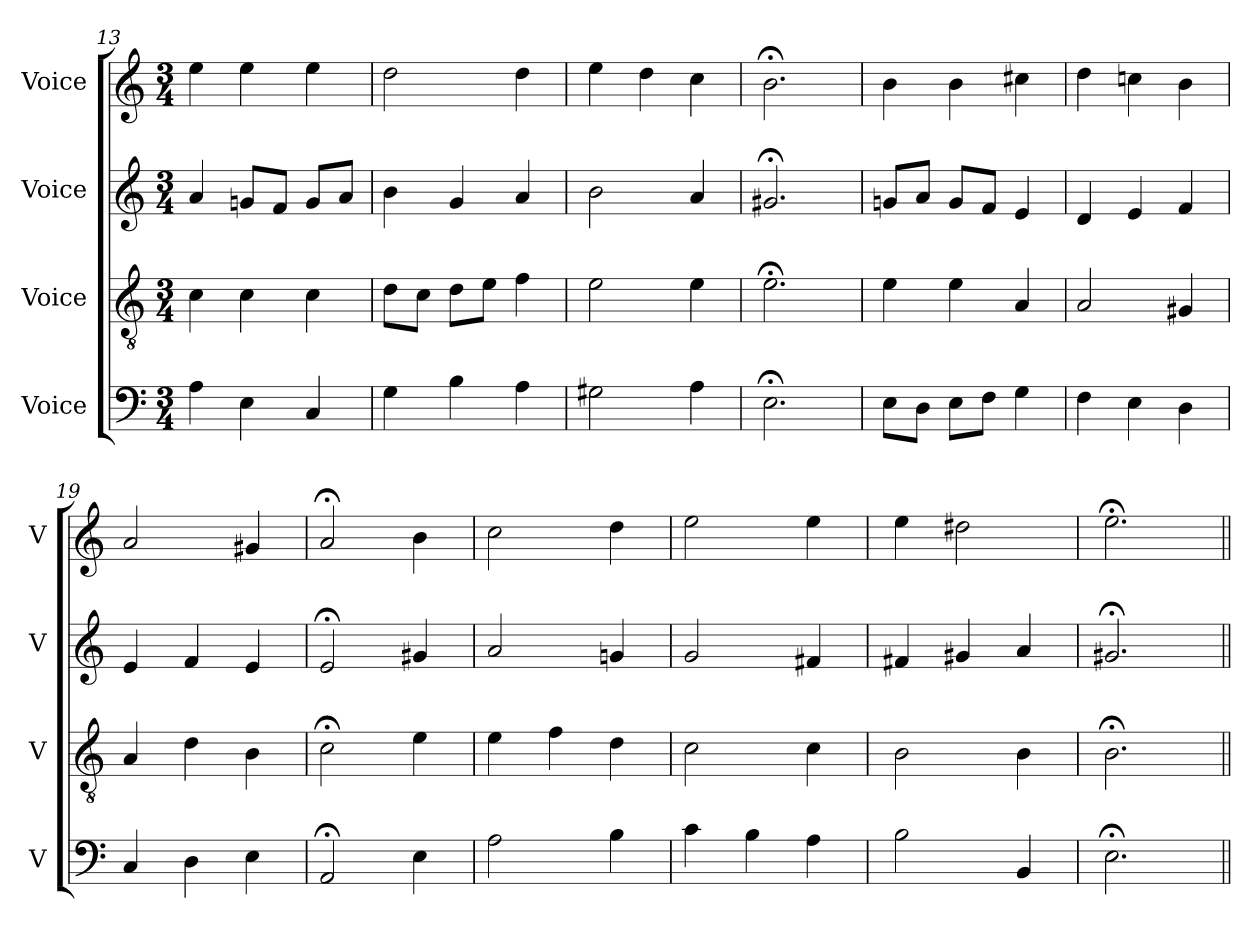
**kern	**kern	**kern	**kern
*part4	*part3	*part2	*part1
*staff4	*staff3	*staff2	*staff1
*I"Voice	*I"Voice	*I"Voice	*I"Voice
*I'V	*I'V	*I'V	*I'V
*clefF4	*clefGv2	*clefG2	*clefG2
*k[]	*k[]	*k[]	*k[]
*M3/4	*M3/4	*M3/4	*M3/4
=13	=13	=13	=13
4A\	4c\	4a/	4ee\
4E\	4c\	8gn/L	4ee\
.	.	8f/J	.
4C/	4c\	8g/L	4ee\
.	.	8a/J	.
=14	=14	=14	=14
4G\	8d\L	4b\	2dd\
.	8c\J	.	.
4B\	8d\L	4g/	.
.	8e\J	.	.
4A\	4f\	4a/	4dd\
!!LO:LB:g=z
=15	=15	=15	=15
2G#X\	2e\	2b\	4ee\
.	.	.	4dd\
4A\	4e\	4a/	4cc\
=16	=16	=16	=16
2.E;\	2.e;\	2.g#X;/	2.b;\
=17	=17	=17	=17
8E\L	4e\	8gn/L	4b\
8D\J	.	8a/J	.
8E\L	4e\	8g/L	4b\
8F\J	.	8f/J	.
4G\	4A/	4e/	4cc#X\
=18	=18	=18	=18
4F\	2A/	4d/	4dd\
4E\	.	4e/	4ccn\
4D\	4G#X/	4f/	4b\
=19	=19	=19	=19
4C/	4A/	4e/	2a/
4D\	4d\	4f/	.
4E\	4B\	4e/	4g#X/
=20	=20	=20	=20
2AA;/	2c;\	2e;/	2a;/
4E\	4e\	4g#X/	4b\
=21	=21	=21	=21
2A\	4e\	2a/	2cc\
.	4f\	.	.
4B\	4d\	4gn/	4dd\
=22	=22	=22	=22
4c\	2c\	2g/	2ee\
4B\	.	.	.
4A\	4c\	4f#X/	4ee\
!!LO:PB:g=z
=23	=23	=23	=23
2B\	2B\	4f#X/	4ee\
.	.	4g#X/	2dd#X\
4BB/	4B\	4a/	.
=24	=24	=24	=24
2.E;\	2.B;\	2.g#X;/	2.ee;\
=||	=||	=||	=||
*-	*-	*-	*-
